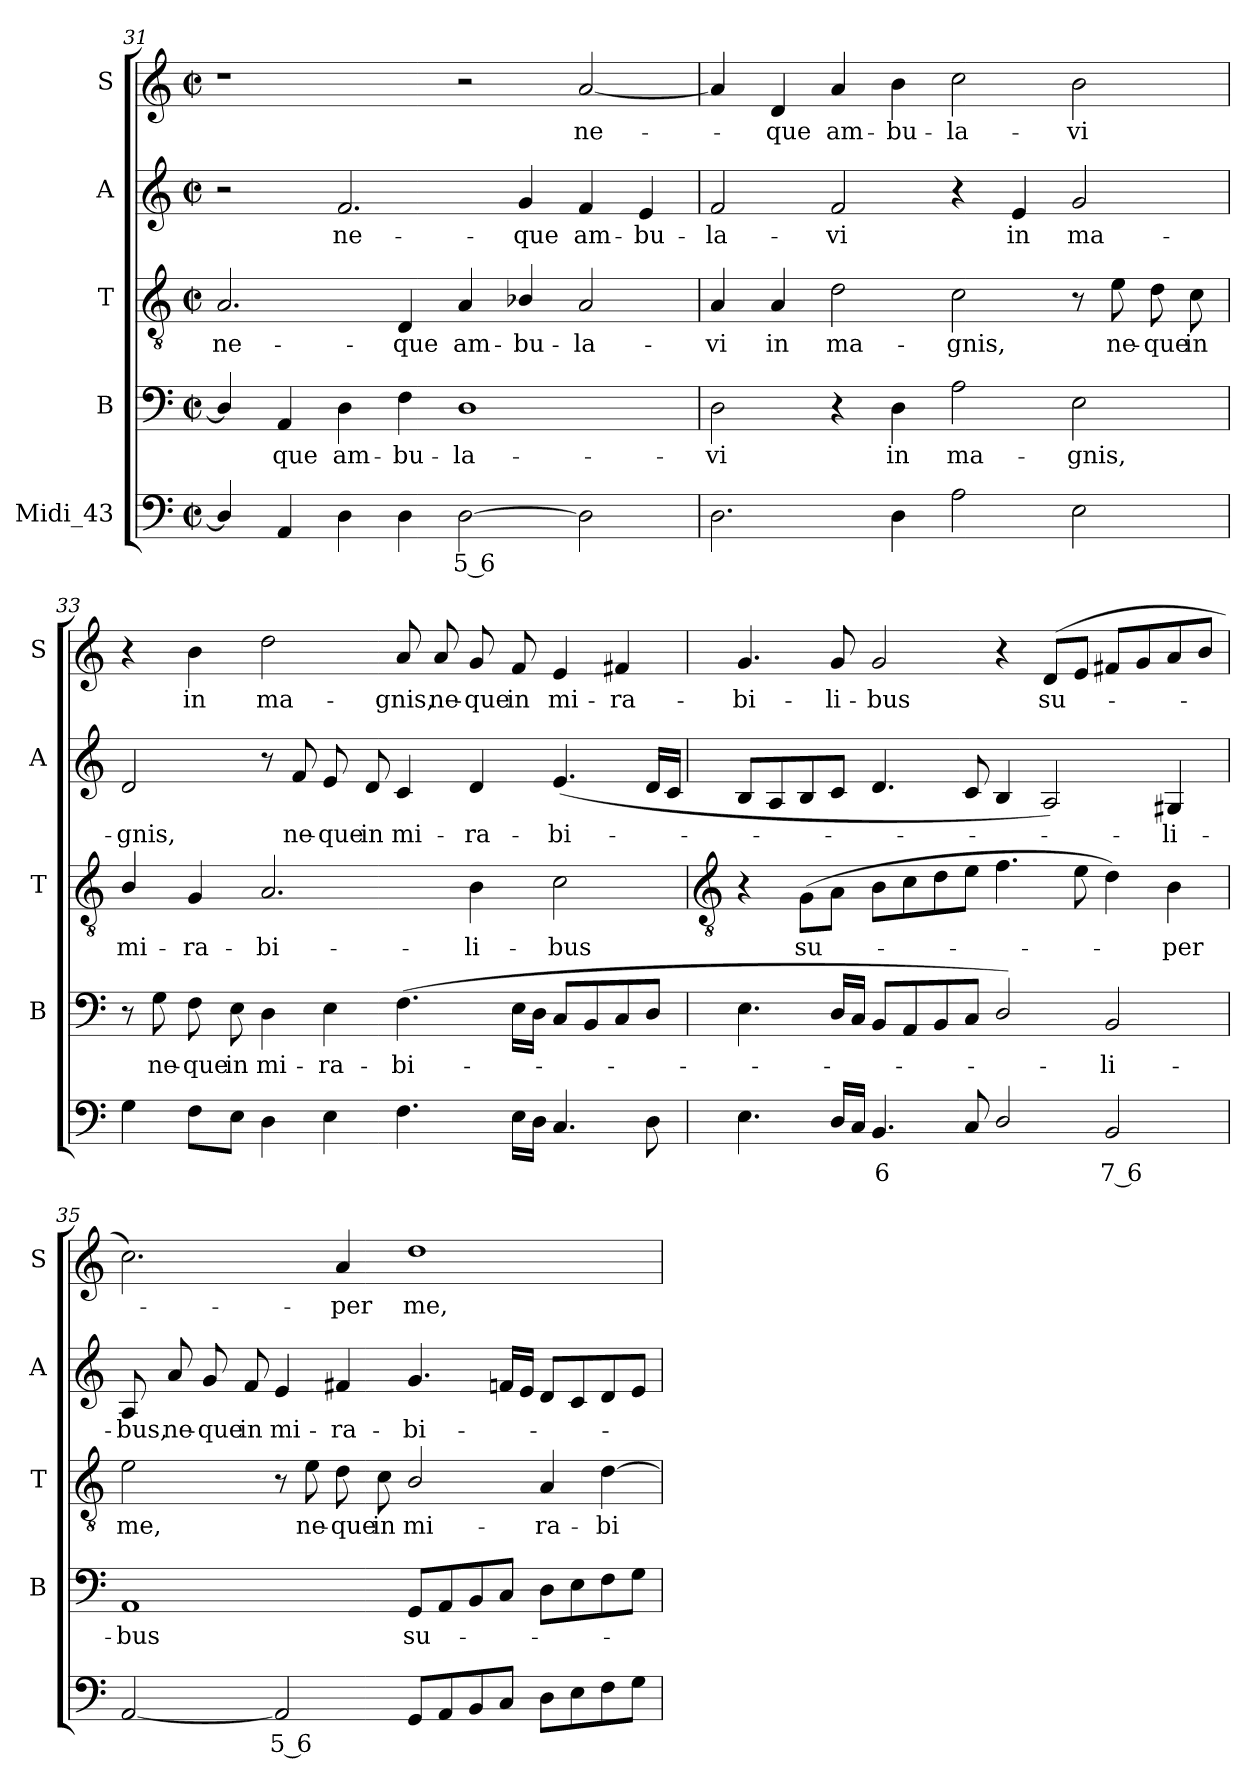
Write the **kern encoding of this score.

**kern	**text	**kern	**text	**kern	**text	**kern	**text	**kern	**text
*part5	*part5	*part4	*part4	*part3	*part3	*part2	*part2	*part1	*part1
*staff5	*staff5	*staff4	*staff4	*staff3	*staff3	*staff2	*staff2	*staff1	*staff1
*I"Midi_43	*	*I"B	*	*I"T	*	*I"A	*	*I"S	*
*	*	*I'B	*	*I'T	*	*I'A	*	*I'S	*
!!LO:LB:g=z
*clefF4	*	*clefF4	*	*clefGv2	*	*clefG2	*	*clefG2	*
*k[]	*	*k[]	*	*k[]	*	*k[]	*	*k[]	*
*C:	*	*C:	*	*C:	*	*C:	*	*C:	*
*M4/2	*	*M4/2	*	*M4/2	*	*M4/2	*	*M4/2	*
*met(c|)	*	*met(c|)	*	*met(c|)	*	*met(c|)	*	*met(c|)	*
=31	=31	=31	=31	=31	=31	=31	=31	=31	=31
!	!	!	!	!	!LO:LY:b	!	!	!	!
4D/]	.	4D/]	.	2.A	ne-	2r	.	1r	.
!	!	!	!LO:LY:b	!	!	!	!	!	!
4AA	.	4AA	que	.	.	.	.	.	.
!	!	!	!LO:LY:b	!	!	!	!LO:LY:b	!	!
4D	.	4D	am-	.	.	2.f	ne-	.	.
!	!	!	!LO:LY:b	!	!LO:LY:b	!	!	!	!
4D	.	4F	-bu-	4D	-que	.	.	.	.
!	!LO:LY:b	!	!LO:LY:b	!	!LO:LY:b	!	!	!	!
[2D	5 6	1D	-la-	4A	am-	.	.	2r	.
!	!	!	!	!	!LO:LY:b	!	!LO:LY:b	!	!
.	.	.	.	4B-X/	-bu-	4g	-que	.	.
!	!	!	!	!	!LO:LY:b	!	!LO:LY:b	!	!LO:LY:b
2D]	.	.	.	2A	-la-	4f	am-	[2a	ne-
!	!	!	!	!	!	!	!LO:LY:b	!	!
.	.	.	.	.	.	4e	-bu-	.	.
=32	=32	=32	=32	=32	=32	=32	=32	=32	=32
!	!	!	!LO:LY:b	!	!LO:LY:b	!	!LO:LY:b	!	!
2.D	.	2D	-vi	4A	-vi	2f	-la-	4a]	.
!	!	!	!	!	!LO:LY:b	!	!	!	!LO:LY:b
.	.	.	.	4A	in	.	.	4d	que
!	!	!	!	!	!LO:LY:b	!	!LO:LY:b	!	!LO:LY:b
.	.	4r	.	2d	ma-	2f	-vi	4a	am-
!	!	!	!LO:LY:b	!	!	!	!	!	!LO:LY:b
4D	.	4D	in	.	.	.	.	4b	-bu-
!	!	!	!LO:LY:b	!	!LO:LY:b	!	!	!	!LO:LY:b
2A	.	2A	ma-	2c	-gnis,	4r	.	2cc	-la-
!	!	!	!	!	!	!	!LO:LY:b	!	!
.	.	.	.	.	.	4e	in	.	.
!	!	!	!LO:LY:b	!	!	!	!LO:LY:b	!	!LO:LY:b
2E	.	2E	-gnis,	8r	.	2g	ma-	2b	-vi
!	!	!	!	!	!LO:LY:b	!	!	!	!
.	.	.	.	8e	ne-	.	.	.	.
!	!	!	!	!	!LO:LY:b	!	!	!	!
.	.	.	.	8d	-que	.	.	.	.
!	!	!	!	!	!LO:LY:b	!	!	!	!
.	.	.	.	8c	in	.	.	.	.
=33	=33	=33	=33	=33	=33	=33	=33	=33	=33
!	!	!	!	!	!LO:LY:b	!	!LO:LY:b	!	!
4G	.	8r	.	4B/	mi-	2d	-gnis,	4r	.
!	!	!	!LO:LY:b	!	!	!	!	!	!
.	.	8G	ne-	.	.	.	.	.	.
!	!	!	!LO:LY:b	!	!LO:LY:b	!	!	!	!LO:LY:b
8FL	.	8F	-que	4G	-ra-	.	.	4b	in
!	!	!	!LO:LY:b	!	!	!	!	!	!
8EJ	.	8E	in	.	.	.	.	.	.
!	!	!	!LO:LY:b	!	!LO:LY:b	!	!	!	!LO:LY:b
4D	.	4D	mi-	2.A	-bi-	8r	.	2dd	ma-
!	!	!	!	!	!	!	!LO:LY:b	!	!
.	.	.	.	.	.	8f	ne-	.	.
!	!	!	!LO:LY:b	!	!	!	!LO:LY:b	!	!
4E	.	4E	-ra-	.	.	8e	-que	.	.
!	!	!	!	!	!	!	!LO:LY:b	!	!
.	.	.	.	.	.	8d	in	.	.
!	!	!	!LO:LY:b	!	!	!	!LO:LY:b	!	!LO:LY:b
4.F	.	(<4.F	-bi-	.	.	4c	mi-	8a	-gnis,
!	!	!	!	!	!	!	!	!	!LO:LY:b
.	.	.	.	.	.	.	.	8a	ne-
!	!	!	!	!	!LO:LY:b	!	!LO:LY:b	!	!LO:LY:b
.	.	.	.	4B	-li-	4d	-ra-	8g	-que
!	!	!	!	!	!	!	!	!	!LO:LY:b
16ELL	.	16ELL	.	.	.	.	.	8f	in
16DJJ	.	16DJJ	.	.	.	.	.	.	.
!	!	!	!	!	!LO:LY:b	!	!LO:LY:b	!	!LO:LY:b
4.C	.	8CL	.	2c	-bus	(<4.e	-bi-	4e	mi-
.	.	8BB	.	.	.	.	.	.	.
!	!	!	!	!	!	!	!	!	!LO:LY:b
.	.	8C	.	.	.	.	.	4f#X	-ra-
8D	.	8DJ	.	.	.	16dLL	.	.	.
.	.	.	.	.	.	16cJJ	.	.	.
!!LO:LB:g=z
=34	=34	=34	=34	=34	=34	=34	=34	=34	=34
*	*	*	*	*clefGv2	*	*	*	*	*
!	!	!	!	!	!	!	!	!	!LO:LY:b
4.E	.	4.E	.	4r	.	8BL	.	4.g	-bi-
.	.	.	.	.	.	8A	.	.	.
!	!	!	!	!	!LO:LY:b	!	!	!	!
.	.	.	.	(>8G\L	su-	8B	.	.	.
!	!	!	!	!	!	!	!	!	!LO:LY:b
16DLL	.	16DLL	.	8A\J	.	8cJ	.	8g	-li-
16CJJ	.	16CJJ	.	.	.	.	.	.	.
!	!LO:LY:b	!	!	!	!	!	!	!	!LO:LY:b
4.BB	6	8BBL	.	8BL	.	4.d	.	2g	-bus
.	.	8AA	.	8c	.	.	.	.	.
.	.	8BB	.	8d	.	.	.	.	.
8C	.	8CJ	.	8eJ	.	8c	.	.	.
2D/	.	2D/)	.	4.f	.	4B	.	4r	.
!	!	!	!	!	!	!	!	!	!LO:LY:b
.	.	.	.	.	.	2A)	.	(<8dL	su-
.	.	.	.	8e	.	.	.	8eJ	.
!	!LO:LY:b	!	!LO:LY:b	!	!	!	!	!	!
2BB	7 6	2BB	li-	4d)	.	.	.	8f#XL	.
.	.	.	.	.	.	.	.	8g	.
!	!	!	!	!	!LO:LY:b	!	!LO:LY:b	!	!
.	.	.	.	4B	per	4G#X	li-	8a	.
.	.	.	.	.	.	.	.	8bJ	.
=35	=35	=35	=35	=35	=35	=35	=35	=35	=35
!	!	!	!LO:LY:b	!	!LO:LY:b	!	!LO:LY:b	!	!
[2AA	.	1AA	-bus	2e	me,	8A	-bus,	2.cc)	.
!	!	!	!	!	!	!	!LO:LY:b	!	!
.	.	.	.	.	.	8a	ne-	.	.
!	!	!	!	!	!	!	!LO:LY:b	!	!
.	.	.	.	.	.	8g	-que	.	.
!	!	!	!	!	!	!	!LO:LY:b	!	!
.	.	.	.	.	.	8f	in	.	.
!	!LO:LY:b	!	!	!	!	!	!LO:LY:b	!	!
2AA]	5 6	.	.	8r	.	4e	mi-	.	.
!	!	!	!	!	!LO:LY:b	!	!	!	!
.	.	.	.	8e	ne-	.	.	.	.
!	!	!	!	!	!LO:LY:b	!	!LO:LY:b	!	!LO:LY:b
.	.	.	.	8d	-que	4f#X	-ra-	4a	per
!	!	!	!	!	!LO:LY:b	!	!	!	!
.	.	.	.	8c	in	.	.	.	.
!	!	!	!LO:LY:b	!	!LO:LY:b	!	!LO:LY:b	!	!LO:LY:b
8GGL	.	8GGL	su-	2B/	mi-	4.g	-bi-	1dd	me,
8AA	.	8AA	.	.	.	.	.	.	.
8BB	.	8BB	.	.	.	.	.	.	.
8CJ	.	8CJ	.	.	.	16fnLL	.	.	.
.	.	.	.	.	.	16eJJ	.	.	.
!	!	!	!	!	!LO:LY:b	!	!	!	!
8DL	.	8DL	.	4A	-ra-	8dL	.	.	.
8E	.	8E	.	.	.	8c	.	.	.
!	!	!	!	!	!LO:LY:b	!	!	!	!
8F	.	8F	.	[4d	-bi-	8d	.	.	.
8GJ	.	8GJ	.	.	.	8eJ	.	.	.
=	=	=	=	=	=	=	=	=	=
*-	*-	*-	*-	*-	*-	*-	*-	*-	*-
